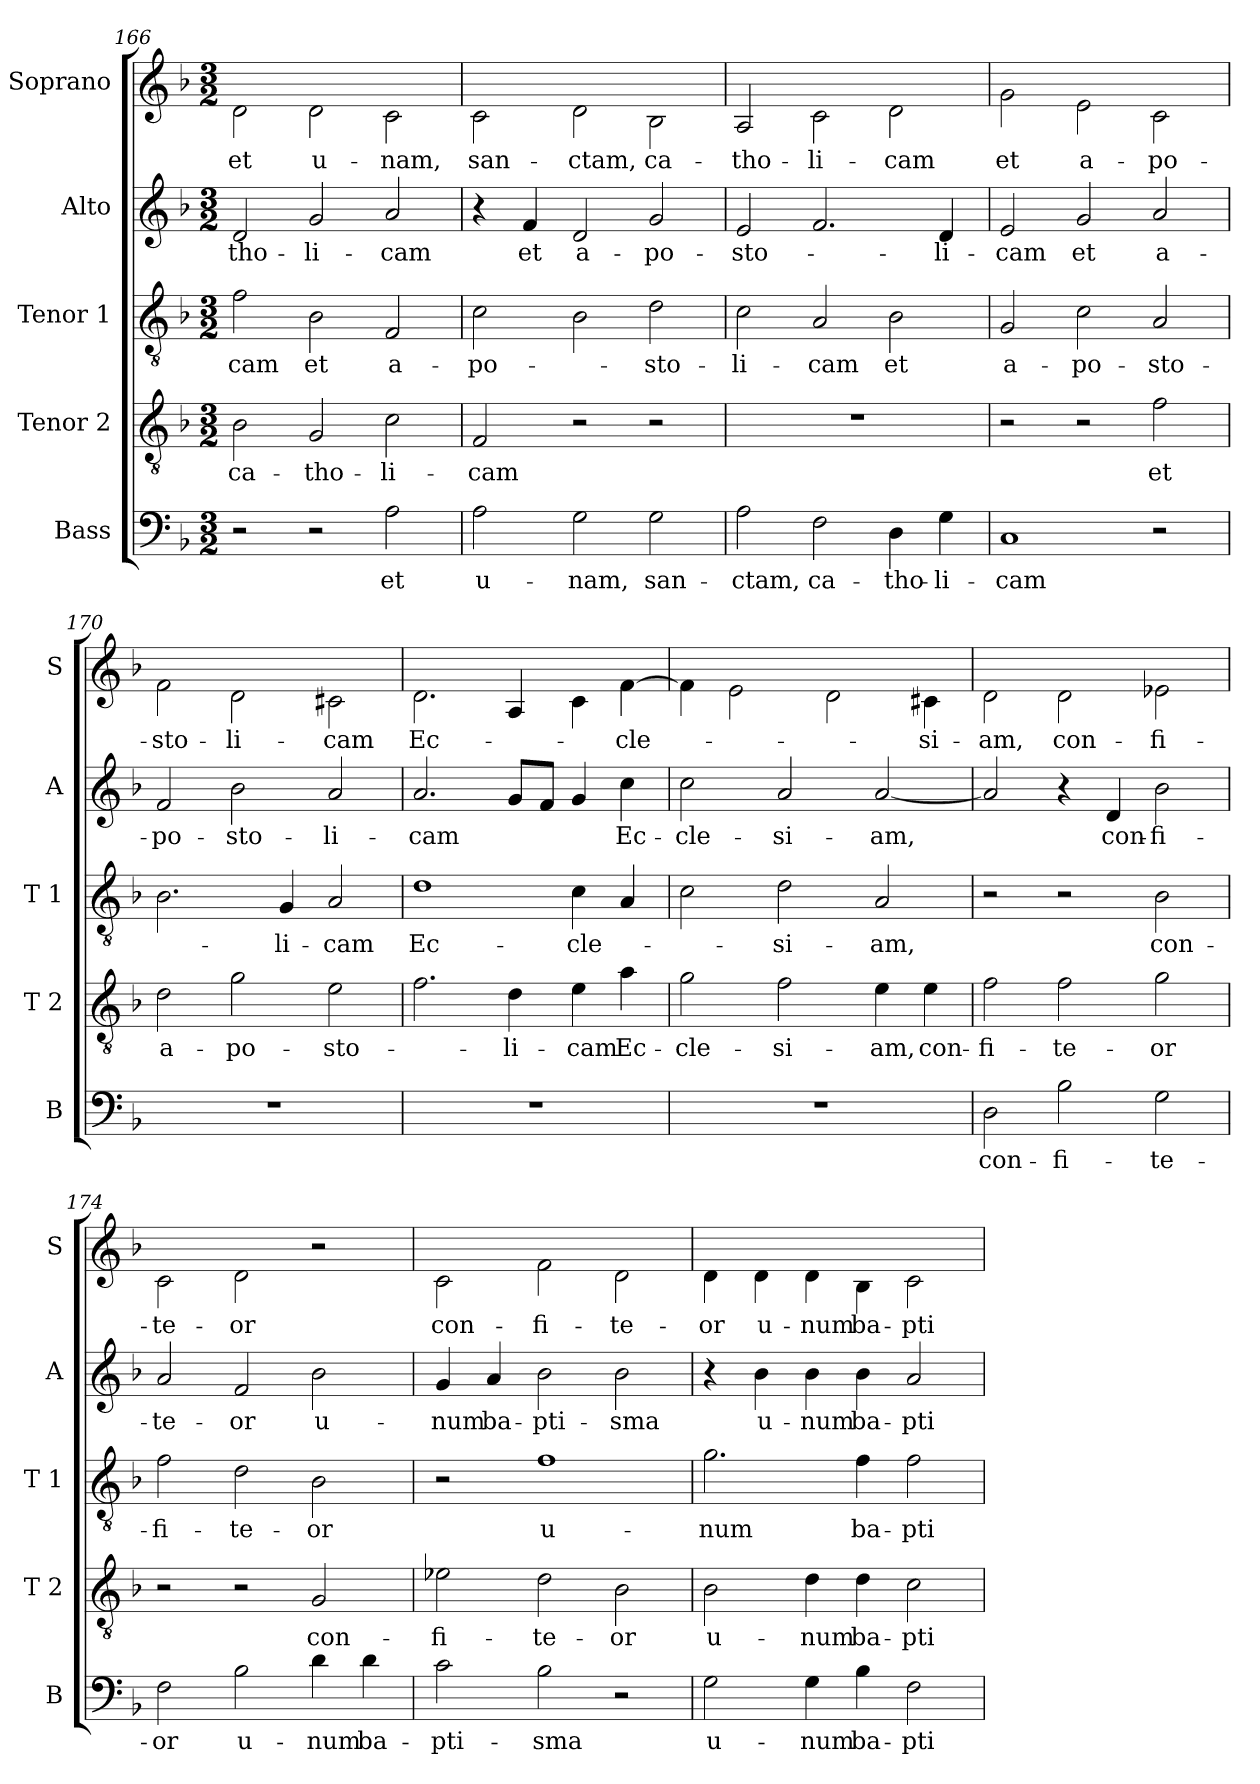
**kern	**text	**kern	**text	**kern	**text	**kern	**text	**kern	**text
*part5	*part5	*part4	*part4	*part3	*part3	*part2	*part2	*part1	*part1
*staff5	*staff5	*staff4	*staff4	*staff3	*staff3	*staff2	*staff2	*staff1	*staff1
*I"Bass	*	*I"Tenor 2	*	*I"Tenor 1	*	*I"Alto	*	*I"Soprano	*
*I'B	*	*I'T 2	*	*I'T 1	*	*I'A	*	*I'S	*
*clefF4	*	*clefGv2	*	*clefGv2	*	*clefG2	*	*clefG2	*
*	*	*	*	*	*	*	*	*ITrd-7c-12	*
*k[b-]	*	*k[b-]	*	*k[b-]	*	*k[b-]	*	*k[b-]	*
*d:	*	*d:	*	*d:	*	*d:	*	*d:	*
*M3/2	*	*M3/2	*	*M3/2	*	*M3/2	*	*M3/2	*
=166	=166	=166	=166	=166	=166	=166	=166	=166	=166
2r	.	2B-\	ca-	2f\	-cam	2d/	-tho-	2dd\	et
2r	.	2G/	-tho-	2B-\	et	2g/	-li-	2dd\	u-
2A\	et	2c\	-li-	2F/	a-	2a/	-cam	2cc\	-nam,
!!LO:LB:g=z
=167	=167	=167	=167	=167	=167	=167	=167	=167	=167
2A\	u-	2F/	-cam	2c\	-po-	4r	.	2cc\	san-
.	.	.	.	.	.	4f/	et	.	.
2G\	-nam,	2r	.	2B-\	.	2d/	a-	2dd\	-ctam,
2G\	san-	2r	.	2d\	-sto-	2g/	-po-	2b-\	ca-
=168	=168	=168	=168	=168	=168	=168	=168	=168	=168
2A\	-ctam,	1.r	.	2c\	-li-	2e/	-sto-	2a/	-tho-
2F\	ca-	.	.	2A/	-cam	2.f/	.	2cc\	-li-
4D\	-tho-	.	.	2B-\	et	.	.	2dd\	-cam
4G\	-li-	.	.	.	.	4d/	-li-	.	.
=169	=169	=169	=169	=169	=169	=169	=169	=169	=169
1C	-cam	2r	.	2G/	a-	2e/	-cam	2gg\	et
.	.	2r	.	2c\	-po-	2g/	et	2ee\	a-
2r	.	2f\	et	2A/	-sto-	2a/	a-	2cc\	-po-
=170	=170	=170	=170	=170	=170	=170	=170	=170	=170
1.r	.	2d\	a-	2.B-\	.	2f/	-po-	2ff\	-sto-
.	.	2g\	-po-	.	.	2b-\	-sto-	2dd\	-li-
.	.	.	.	4G/	-li-	.	.	.	.
.	.	2e\	-sto-	2A/	-cam	2a/	-li-	2cc#X\	-cam
=171	=171	=171	=171	=171	=171	=171	=171	=171	=171
1.r	.	2.f\	.	1d	Ec-	2.a/	-cam	2.dd\	Ec-
.	.	4d\	-li-	.	.	8g/L	.	4a/	.
.	.	.	.	.	.	8f/J	.	.	.
.	.	4e\	-cam	4c\	-cle-	4g/	.	4cc\	.
.	.	4a\	Ec-	4A/	.	4cc\	Ec-	[4ff\	-cle-
!!LO:PB:g=z
=172	=172	=172	=172	=172	=172	=172	=172	=172	=172
1.r	.	2g\	-cle-	2c\	.	2cc\	-cle-	4ff\]	.
.	.	.	.	.	.	.	.	2ee\	.
.	.	2f\	-si-	2d\	-si-	2a/	-si-	.	.
.	.	.	.	.	.	.	.	2dd\	.
.	.	4e\	-am,	2A/	-am,	[2a/	-am,	.	.
.	.	4e\	con-	.	.	.	.	4cc#X\	-si-
=173	=173	=173	=173	=173	=173	=173	=173	=173	=173
2D\	con-	2f\	-fi-	2r	.	2a/]	.	2dd\	-am,
2B-\	-fi-	2f\	-te-	2r	.	4r	.	2dd\	con-
.	.	.	.	.	.	4d/	con-	.	.
2G\	-te-	2g\	-or	2B-\	con-	2b-\	-fi-	2ee-X\	-fi-
=174	=174	=174	=174	=174	=174	=174	=174	=174	=174
2F\	-or	2r	.	2f\	-fi-	2a/	-te-	2cc\	-te-
2B-\	u-	2r	.	2d\	-te-	2f/	-or	2dd\	-or
4d\	-num	2G/	con-	2B-\	-or	2b-\	u-	2r	.
4d\	ba-	.	.	.	.	.	.	.	.
=175	=175	=175	=175	=175	=175	=175	=175	=175	=175
2c\	-pti-	2e-X\	-fi-	2r	.	4g/	-num	2cc\	con-
.	.	.	.	.	.	4a/	ba-	.	.
2B-\	-sma	2d\	-te-	1f	u-	2b-\	-pti-	2ff\	-fi-
2r	.	2B-\	-or	.	.	2b-\	-sma	2dd\	-te-
=176	=176	=176	=176	=176	=176	=176	=176	=176	=176
2G\	u-	2B-\	u-	2.g\	-num	4r	.	4dd\	-or
.	.	.	.	.	.	4b-\	u-	4dd\	u-
4G\	-num	4d\	-num	.	.	4b-\	-num	4dd\	-num
4B-\	ba-	4d\	ba-	4f\	ba-	4b-\	ba-	4b-\	ba-
2F\	-pti-	2c\	-pti-	2f\	-pti-	2a/	-pti-	2cc\	-pti-
=	=	=	=	=	=	=	=	=	=
*-	*-	*-	*-	*-	*-	*-	*-	*-	*-
